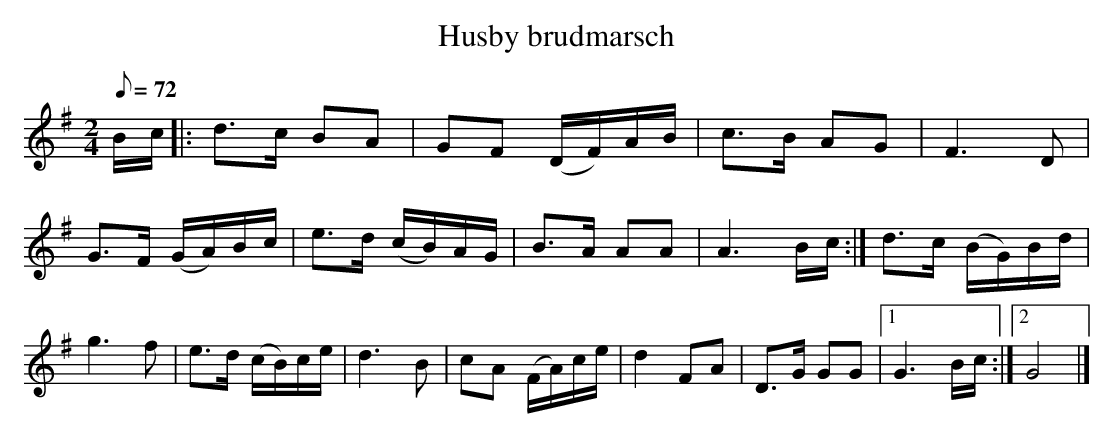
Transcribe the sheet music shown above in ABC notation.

X:1
T: Husby brudmarsch
M: 2/4
L: 1/8
Q: 72
K: G
B/c/ |: d>c BA | GF (D/F/)A/B/ | c>B AG | F3D | G>F (G/A/)B/c/ | e>d (c/B/)A/G/ | B>A AA | A3 B/c/ :| d>c (B/G/)B/d/ | g3f | e>d (c/B/)c/e/ | d3B | cA (F/A/)c/e/ | d2FA | D>G GG |1 G3B/c/ :|2 G4 |]
